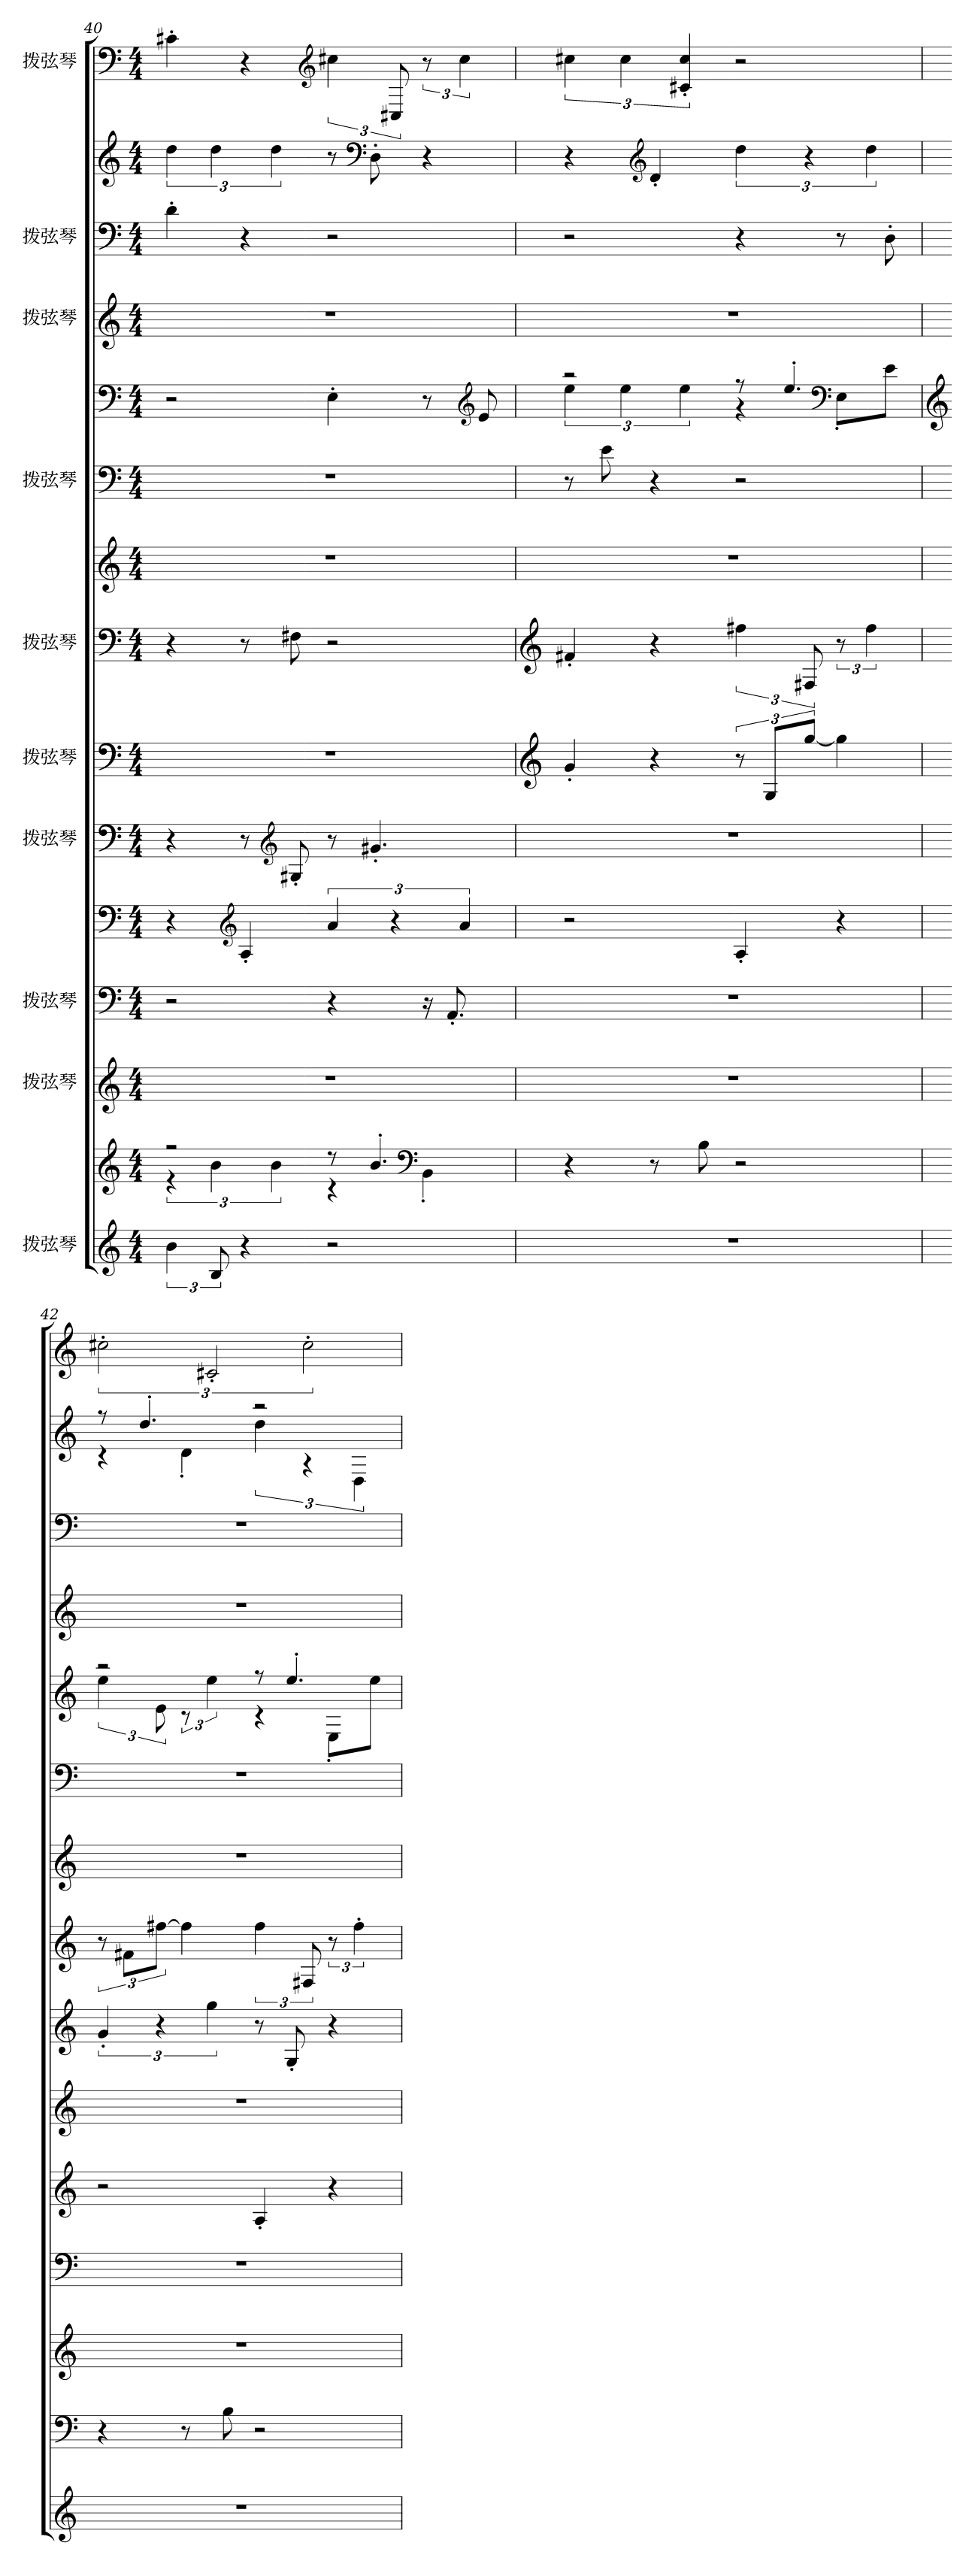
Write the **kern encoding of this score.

**kern	**kern	**kern	**kern	**kern	**kern	**kern	**kern	**kern	**kern	**kern	**kern	**kern	**kern	**kern
*part10	*part10	*part9	*part8	*part8	*part7	*part6	*part5	*part5	*part4	*part4	*part3	*part2	*part2	*part1
*staff15	*staff14	*staff13	*staff12	*staff11	*staff10	*staff9	*staff8	*staff7	*staff6	*staff5	*staff4	*staff3	*staff2	*staff1
*I"拨弦琴	*	*I"拨弦琴	*I"拨弦琴	*	*I"拨弦琴	*I"拨弦琴	*I"拨弦琴	*	*I"拨弦琴	*	*I"拨弦琴	*I"拨弦琴	*	*I"拨弦琴
!!LO:PB:g=z
*clefG2	*clefG2	*clefG2	*clefF4	*clefF4	*clefF4	*clefF4	*clefF4	*clefG2	*clefF4	*clefF4	*clefG2	*clefF4	*clefG2	*clefF4
*k[]	*k[]	*k[]	*k[]	*k[]	*k[]	*k[]	*k[]	*k[]	*k[]	*k[]	*k[]	*k[]	*k[]	*k[]
*M4/4	*M4/4	*M4/4	*M4/4	*M4/4	*M4/4	*M4/4	*M4/4	*M4/4	*M4/4	*M4/4	*M4/4	*M4/4	*M4/4	*M4/4
=40	=40	=40	=40	=40	=40	=40	=40	=40	=40	=40	=40	=40	=40	=40
*	*^	*	*	*	*	*	*	*	*	*	*	*	*	*
6b\	2r	6r	1r	2r	4r	4r	1r	4r	1r	1r	2r	1r	4d'\	6dd\	4c#X'\
12B/	.	6b\	.	.	.	.	.	.	.	.	.	.	.	6dd\	.
*	*	*	*	*	*clefG2	*	*	*	*	*	*	*	*	*	*
4r	.	.	.	.	4A'/	8r	.	8r	.	.	.	.	4r	.	4r
.	.	6b\	.	.	.	.	.	.	.	.	.	.	.	6dd\	.
*	*	*	*	*	*	*clefG2	*	*	*	*	*	*	*	*	*
.	.	.	.	.	.	8G#X'/	.	8F#X\	.	.	.	.	.	.	.
*	*	*	*	*	*	*	*	*	*	*	*	*	*	*	*clefG2
2r	8r	4r	.	4r	6a/	8r	.	2r	.	.	4E'\	.	2r	8r	6cc#X\
*	*	*	*	*	*	*	*	*	*	*	*	*	*	*clefF4	*
.	4.b'/	.	.	.	.	4.g#X'/	.	.	.	.	.	.	.	8D'\	.
.	.	.	.	.	6r	.	.	.	.	.	.	.	.	.	12C#X/
*	*clefF4	*	*	*	*	*	*	*	*	*	*	*	*	*	*
.	.	4BB'\	.	16r	.	.	.	.	.	.	8r	.	.	4r	12r
.	.	.	.	8.AA'/	.	.	.	.	.	.	.	.	.	.	.
.	.	.	.	.	6a/	.	.	.	.	.	.	.	.	.	6cc#\
*	*	*	*	*	*	*	*	*	*	*	*clefG2	*	*	*	*
.	.	.	.	.	.	.	.	.	.	.	8e/	.	.	.	.
*	*v	*v	*	*	*	*	*	*	*	*	*	*	*	*	*
=41	=41	=41	=41	=41	=41	=41	=41	=41	=41	=41	=41	=41	=41	=41
*	*	*	*	*	*	*clefG2	*clefG2	*	*	*	*	*	*	*
*	*	*	*	*	*	*	*	*	*	*^	*	*	*	*
1r	4r	1r	1r	2r	1r	4g'/	4f#X'/	1r	8r	2r	6ee\	1r	2r	4r	6cc#X\
.	.	.	.	.	.	.	.	.	8e\	.	.	.	.	.	.
.	.	.	.	.	.	.	.	.	.	.	6ee\	.	.	.	6cc#\
*	*	*	*	*	*	*	*	*	*	*	*	*	*	*clefG2	*
.	8r	.	.	.	.	4r	4r	.	4r	.	.	.	.	4d'/	.
.	.	.	.	.	.	.	.	.	.	.	6ee\	.	.	.	6c#X/' 6cc#/'
.	8B\	.	.	.	.	.	.	.	.	.	.	.	.	.	.
.	2r	.	.	4A'/	.	12r	6ff#X\	.	2r	8r	4r	.	4r	6dd\	2r
.	.	.	.	.	.	12G/L	.	.	.	.	.	.	.	.	.
.	.	.	.	.	.	.	.	.	.	4.ee'/	.	.	.	.	.
.	.	.	.	.	.	[12gg/J	12F#X/	.	.	.	.	.	.	6r	.
*	*	*	*	*	*	*	*	*	*	*clefF4	*	*	*	*	*
.	.	.	.	4r	.	4gg\]	12r	.	.	.	8E'\L	.	8r	.	.
.	.	.	.	.	.	.	6ff#\	.	.	.	.	.	.	6dd\	.
.	.	.	.	.	.	.	.	.	.	.	8e\J	.	8D'\	.	.
!!LO:PB:g=z
=42	=42	=42	=42	=42	=42	=42	=42	=42	=42	=42	=42	=42	=42	=42	=42
*	*	*	*	*	*	*	*	*	*	*clefG2	*	*	*	*	*
*	*	*	*	*	*	*	*	*	*	*	*	*	*	*^	*
1r	4r	1r	1r	2r	1r	6g'/	12r	1r	1r	2r	6ee\	1r	1r	8r	4r	3cc#X'\
.	.	.	.	.	.	.	12f#X\L	.	.	.	.	.	.	.	.	.
.	.	.	.	.	.	.	.	.	.	.	.	.	.	4.dd'/	.	.
.	.	.	.	.	.	6r	[12ff#X\J	.	.	.	12e\	.	.	.	.	.
.	8r	.	.	.	.	.	4ff#\]	.	.	.	12r	.	.	.	4d'\	.
.	.	.	.	.	.	6gg\	.	.	.	.	6ee\	.	.	.	.	3c#X'/
.	8B\	.	.	.	.	.	.	.	.	.	.	.	.	.	.	.
.	2r	.	.	4A'/	.	8r	6ff#\	.	.	8r	4r	.	.	2r	6dd\	.
.	.	.	.	.	.	8G'/	.	.	.	4.ee'/	.	.	.	.	.	.
.	.	.	.	.	.	.	12F#X/	.	.	.	.	.	.	.	6r	3cc#'\
.	.	.	.	4r	.	4r	12r	.	.	.	8E'\L	.	.	.	.	.
.	.	.	.	.	.	.	6ff#'\	.	.	.	.	.	.	.	6D\	.
.	.	.	.	.	.	.	.	.	.	.	8ee\J	.	.	.	.	.
*	*	*	*	*	*	*	*	*	*	*v	*v	*	*	*v	*v	*
=	=	=	=	=	=	=	=	=	=	=	=	=	=	=
*-	*-	*-	*-	*-	*-	*-	*-	*-	*-	*-	*-	*-	*-	*-
